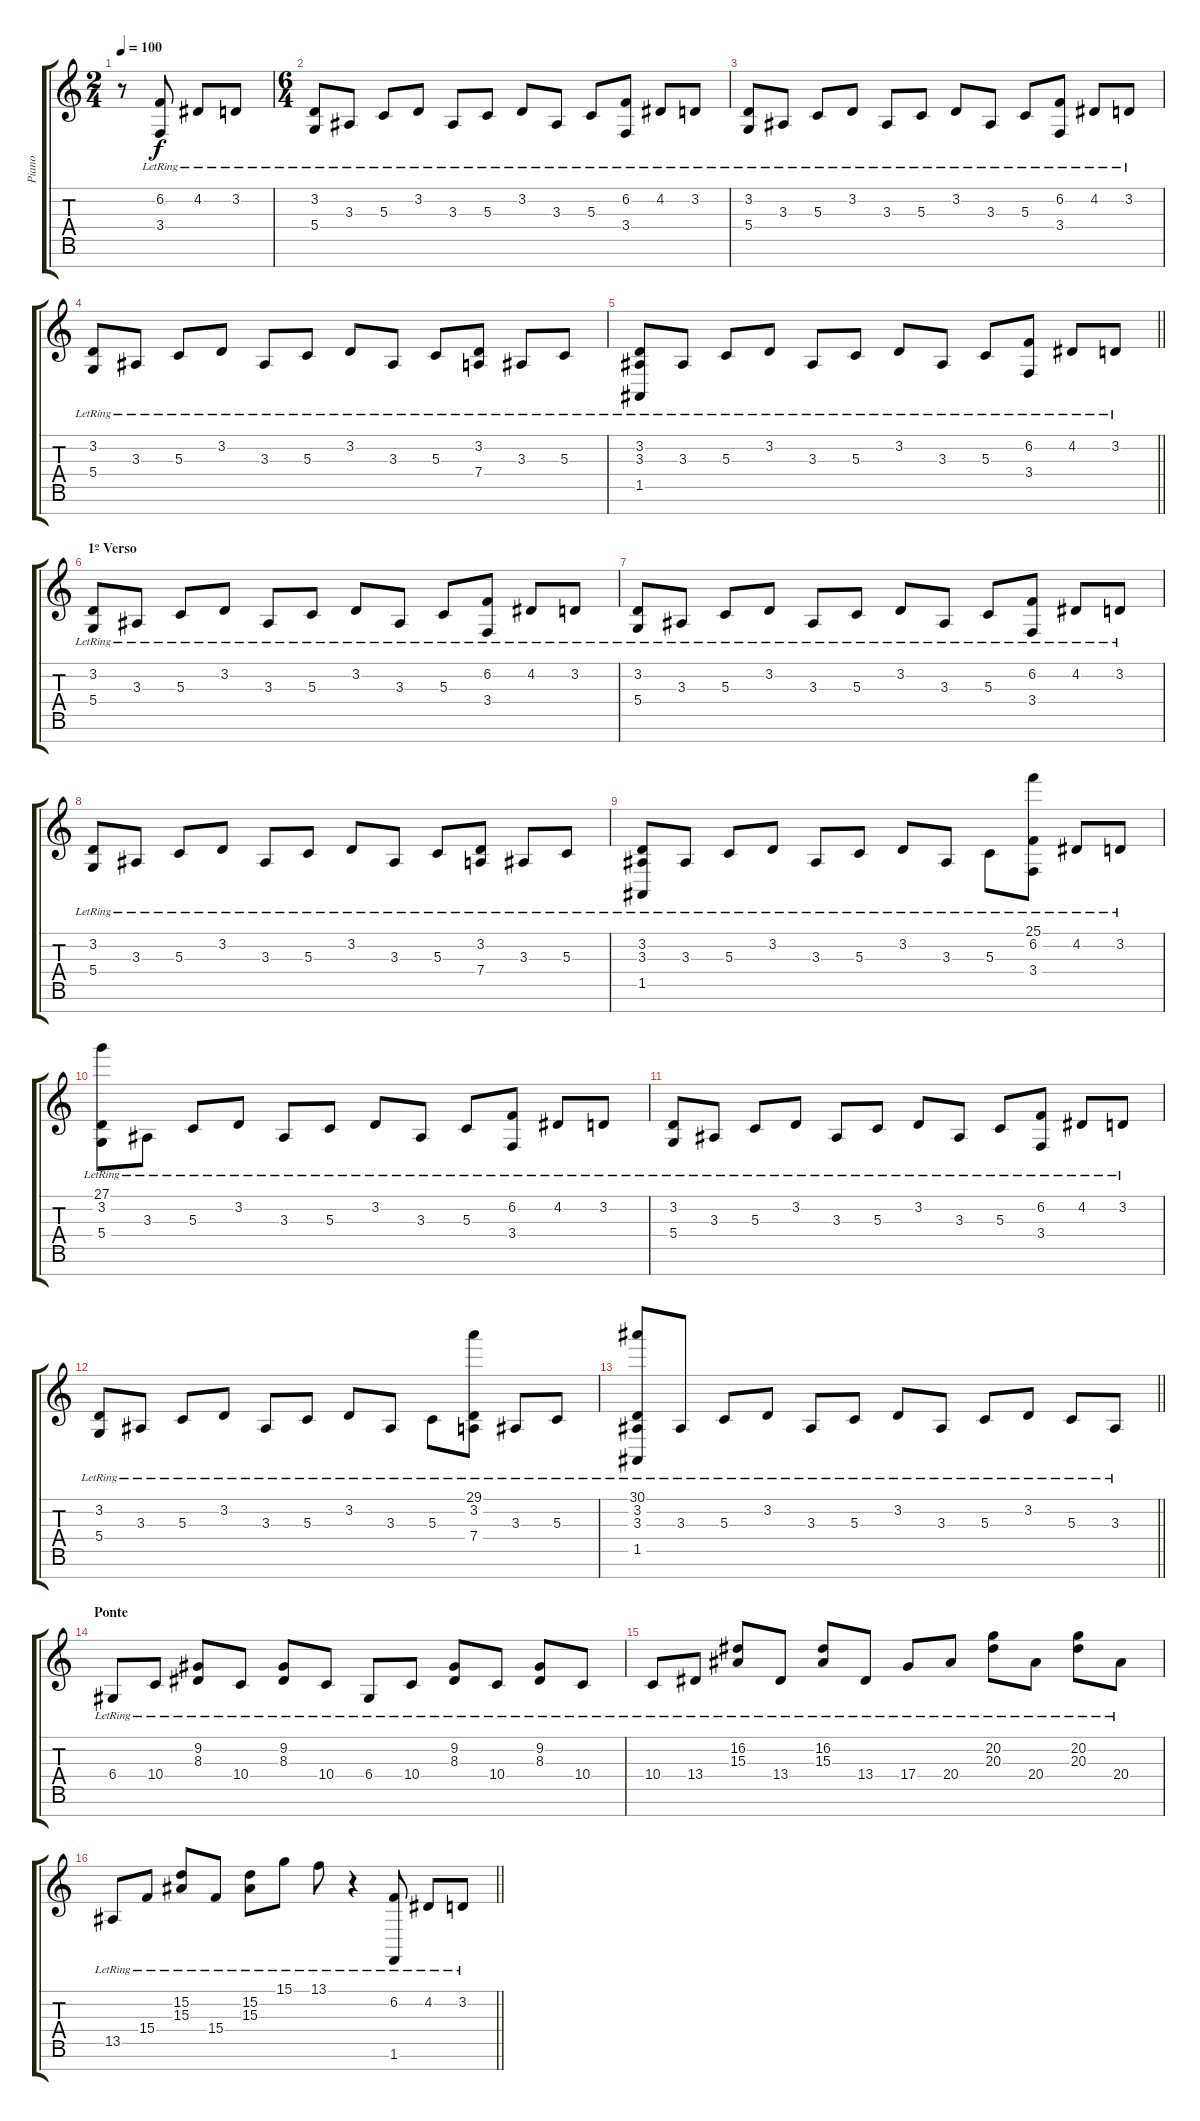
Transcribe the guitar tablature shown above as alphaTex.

\track ("Piano" "Piano") {instrument acousticgrandpiano}
\staff {score tabs}
\tuning (E4 B3 G3 D3 A2 E2 B1) {hide}
\ts (2 4)
\tempo 100
\clef g2
\ks c
r.8{dy f instrument acousticgrandpiano} (6.2{lr} 3.4{lr}).8 4.2{lr}.8 3.2{lr}.8 |
\ts (6 4)
(3.2{lr} 5.4{lr}).8 3.3{lr}.8 5.3{lr}.8 3.2{lr}.8 3.3{lr}.8 5.3{lr}.8 3.2{lr}.8 3.3{lr}.8 5.3{lr}.8 (6.2{lr} 3.4{lr}).8 4.2{lr}.8 3.2{lr}.8 |
(3.2{lr} 5.4{lr}).8 3.3{lr}.8 5.3{lr}.8 3.2{lr}.8 3.3{lr}.8 5.3{lr}.8 3.2{lr}.8 3.3{lr}.8 5.3{lr}.8 (6.2{lr} 3.4{lr}).8 4.2{lr}.8 3.2{lr}.8 |
(3.2{lr} 5.4{lr}).8 3.3{lr}.8 5.3{lr}.8 3.2{lr}.8 3.3{lr}.8 5.3{lr}.8 3.2{lr}.8 3.3{lr}.8 5.3{lr}.8 (3.2{lr} 7.4{lr}).8 3.3{lr}.8 5.3{lr}.8 |
\barLineRight lightlight
(3.2{lr} 3.3{lr} 1.5{lr}).8 3.3{lr}.8 5.3{lr}.8 3.2{lr}.8 3.3{lr}.8 5.3{lr}.8 3.2{lr}.8 3.3{lr}.8 5.3{lr}.8 (6.2{lr} 3.4{lr}).8 4.2{lr}.8 3.2{lr}.8 |
\section ("" "1º Verso")
(3.2{lr} 5.4{lr}).8 3.3{lr}.8 5.3{lr}.8 3.2{lr}.8 3.3{lr}.8 5.3{lr}.8 3.2{lr}.8 3.3{lr}.8 5.3{lr}.8 (6.2{lr} 3.4{lr}).8 4.2{lr}.8 3.2{lr}.8 |
(3.2{lr} 5.4{lr}).8 3.3{lr}.8 5.3{lr}.8 3.2{lr}.8 3.3{lr}.8 5.3{lr}.8 3.2{lr}.8 3.3{lr}.8 5.3{lr}.8 (6.2{lr} 3.4{lr}).8 4.2{lr}.8 3.2{lr}.8 |
(3.2{lr} 5.4{lr}).8 3.3{lr}.8 5.3{lr}.8 3.2{lr}.8 3.3{lr}.8 5.3{lr}.8 3.2{lr}.8 3.3{lr}.8 5.3{lr}.8 (3.2{lr} 7.4{lr}).8 3.3{lr}.8 5.3{lr}.8 |
(3.2{lr} 3.3{lr} 1.5{lr}).8 3.3{lr}.8 5.3{lr}.8 3.2{lr}.8 3.3{lr}.8 5.3{lr}.8 3.2{lr}.8 3.3{lr}.8 5.3{lr}.8 (25.1{lr} 6.2{lr} 3.4{lr}).8 4.2{lr}.8 3.2{lr}.8 |
(27.1{lr} 3.2{lr} 5.4{lr}).8 3.3{lr}.8 5.3{lr}.8 3.2{lr}.8 3.3{lr}.8 5.3{lr}.8 3.2{lr}.8 3.3{lr}.8 5.3{lr}.8 (6.2{lr} 3.4{lr}).8 4.2{lr}.8 3.2{lr}.8 |
(3.2{lr} 5.4{lr}).8 3.3{lr}.8 5.3{lr}.8 3.2{lr}.8 3.3{lr}.8 5.3{lr}.8 3.2{lr}.8 3.3{lr}.8 5.3{lr}.8 (6.2{lr} 3.4{lr}).8 4.2{lr}.8 3.2{lr}.8 |
(3.2{lr} 5.4{lr}).8 3.3{lr}.8 5.3{lr}.8 3.2{lr}.8 3.3{lr}.8 5.3{lr}.8 3.2{lr}.8 3.3{lr}.8 5.3{lr}.8 (29.1 3.2{lr} 7.4{lr}).8 3.3{lr}.8 5.3{lr}.8 |
\barLineRight lightlight
(30.1 3.2{lr} 3.3{lr} 1.5{lr}).8 3.3{lr}.8 5.3{lr}.8 3.2{lr}.8 3.3{lr}.8 5.3{lr}.8 3.2{lr}.8 3.3{lr}.8 5.3{lr}.8 3.2{lr}.8 5.3{lr}.8 3.3{lr}.8 |
\section ("" "Ponte")
6.4{lr}.8 10.4{lr}.8 (9.2{lr} 8.3{lr}).8 10.4{lr}.8 (9.2{lr} 8.3{lr}).8 10.4{lr}.8 6.4{lr}.8 10.4{lr}.8 (9.2{lr} 8.3{lr}).8 10.4{lr}.8 (9.2{lr} 8.3{lr}).8 10.4{lr}.8 |
10.4{lr}.8 13.4{lr}.8 (16.2{lr} 15.3{lr}).8 13.4{lr}.8 (16.2{lr} 15.3{lr}).8 13.4{lr}.8 17.4{lr}.8 20.4{lr}.8 (20.2{lr} 20.3{lr}).8 20.4{lr}.8 (20.2{lr} 20.3{lr}).8 20.4{lr}.8 |
\barLineRight lightlight
13.5{lr}.8 15.4{lr}.8 (15.2{lr} 15.3{lr}).8 15.4{lr}.8 (15.2{lr} 15.3{lr}).8 15.1{lr}.8 13.1{lr}.8 r.4 (6.2{lr} 1.6{lr}).8 4.2{lr}.8 3.2{lr}.8
